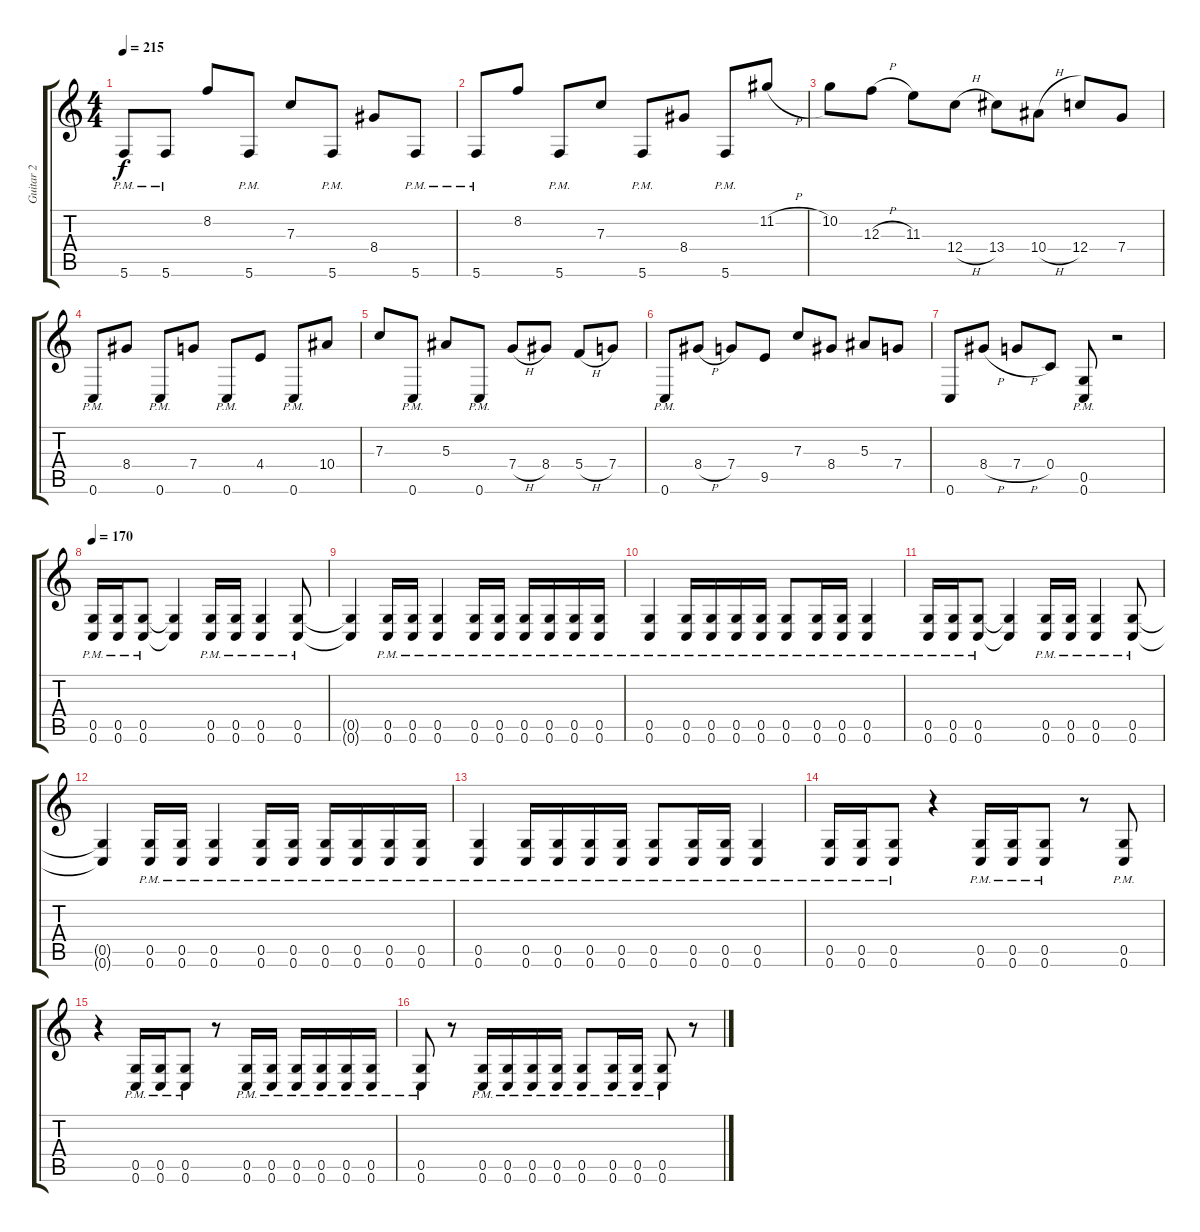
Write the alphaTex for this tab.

\track ("Guitar 2" "Guitar 2") {instrument distortionguitar}
\staff {score tabs}
\tuning (D4 A3 F3 C3 G2 C2) {hide}
\ts (4 4)
\tempo 215
\clef g2
\ks c
5.6{pm}.8{dy f} 5.6{pm}.8 8.2.8 5.6{pm}.8 7.3.8 5.6{pm}.8 8.4.8 5.6{pm}.8 |
5.6{pm}.8 8.2.8 5.6{pm}.8 7.3.8 5.6{pm}.8 8.4.8 5.6{pm}.8 11.2{h}.8 |
10.2.8 12.3{h}.8 11.3.8 12.4{h}.8 13.4.8 10.4{h}.8 12.4.8 7.4.8 |
0.6{pm}.8 8.4.8 0.6{pm}.8 7.4.8 0.6{pm}.8 4.4.8 0.6{pm}.8 10.4.8 |
7.3.8 0.6{pm}.8 5.3.8 0.6{pm}.8 7.4{h}.8 8.4.8 5.4{h}.8 7.4.8 |
0.6{pm}.8 8.4{h}.8 7.4.8 9.5.8 7.3.8 8.4.8 5.3.8 7.4.8 |
0.6.8 8.4{h}.8 7.4{h}.8 0.4.8 (0.5{pm} 0.6{pm}).8 r.2 |
\tempo 170
(0.5{pm} 0.6{pm}).16 (0.5{pm} 0.6{pm}).16 (0.5{pm} 0.6{pm}).8 (0.5{t} 0.6{t}).4 (0.5{pm} 0.6{pm}).16 (0.5{pm} 0.6{pm}).16 (0.5{pm} 0.6{pm}).4 (0.5 0.6{pm}).8 |
(0.5{t} 0.6{t}).4 (0.5{pm} 0.6{pm}).16 (0.5{pm} 0.6{pm}).16 (0.5{pm} 0.6{pm}).4 (0.5{pm} 0.6{pm}).16 (0.5{pm} 0.6{pm}).16 (0.5{pm} 0.6{pm}).16 (0.5{pm} 0.6{pm}).16 (0.5{pm} 0.6{pm}).16 (0.5{pm} 0.6{pm}).16 |
(0.5{pm} 0.6{pm}).4 (0.5{pm} 0.6{pm}).16 (0.5{pm} 0.6{pm}).16 (0.5{pm} 0.6{pm}).16 (0.5{pm} 0.6{pm}).16 (0.5{pm} 0.6{pm}).8 (0.5{pm} 0.6{pm}).16 (0.5{pm} 0.6{pm}).16 (0.5{pm} 0.6{pm}).4 |
(0.5{pm} 0.6{pm}).16 (0.5{pm} 0.6{pm}).16 (0.5{pm} 0.6{pm}).8 (0.5{t} 0.6{t}).4 (0.5{pm} 0.6{pm}).16 (0.5{pm} 0.6{pm}).16 (0.5{pm} 0.6{pm}).4 (0.5 0.6{pm}).8 |
(0.5{t} 0.6{t}).4 (0.5{pm} 0.6{pm}).16 (0.5{pm} 0.6{pm}).16 (0.5{pm} 0.6{pm}).4 (0.5{pm} 0.6{pm}).16 (0.5{pm} 0.6{pm}).16 (0.5{pm} 0.6{pm}).16 (0.5{pm} 0.6{pm}).16 (0.5{pm} 0.6{pm}).16 (0.5{pm} 0.6{pm}).16 |
(0.5{pm} 0.6{pm}).4 (0.5{pm} 0.6{pm}).16 (0.5{pm} 0.6{pm}).16 (0.5{pm} 0.6{pm}).16 (0.5{pm} 0.6{pm}).16 (0.5{pm} 0.6{pm}).8 (0.5{pm} 0.6{pm}).16 (0.5{pm} 0.6{pm}).16 (0.5{pm} 0.6{pm}).4 |
(0.5{pm} 0.6{pm}).16 (0.5{pm} 0.6{pm}).16 (0.5{pm} 0.6{pm}).8 r.4 (0.5{pm} 0.6{pm}).16 (0.5{pm} 0.6{pm}).16 (0.5{pm} 0.6{pm}).8 r.8 (0.5 0.6{pm}).8 |
r.4 (0.5{pm} 0.6{pm}).16 (0.5{pm} 0.6{pm}).16 (0.5{pm} 0.6{pm}).8 r.8 (0.5{pm} 0.6{pm}).16 (0.5{pm} 0.6{pm}).16 (0.5{pm} 0.6{pm}).16 (0.5{pm} 0.6{pm}).16 (0.5{pm} 0.6{pm}).16 (0.5{pm} 0.6{pm}).16 |
(0.5{pm} 0.6{pm}).8 r.8 (0.5{pm} 0.6{pm}).16 (0.5{pm} 0.6{pm}).16 (0.5{pm} 0.6{pm}).16 (0.5{pm} 0.6{pm}).16 (0.5{pm} 0.6{pm}).8 (0.5{pm} 0.6{pm}).16 (0.5{pm} 0.6{pm}).16 (0.5{pm} 0.6{pm}).8 r.8
